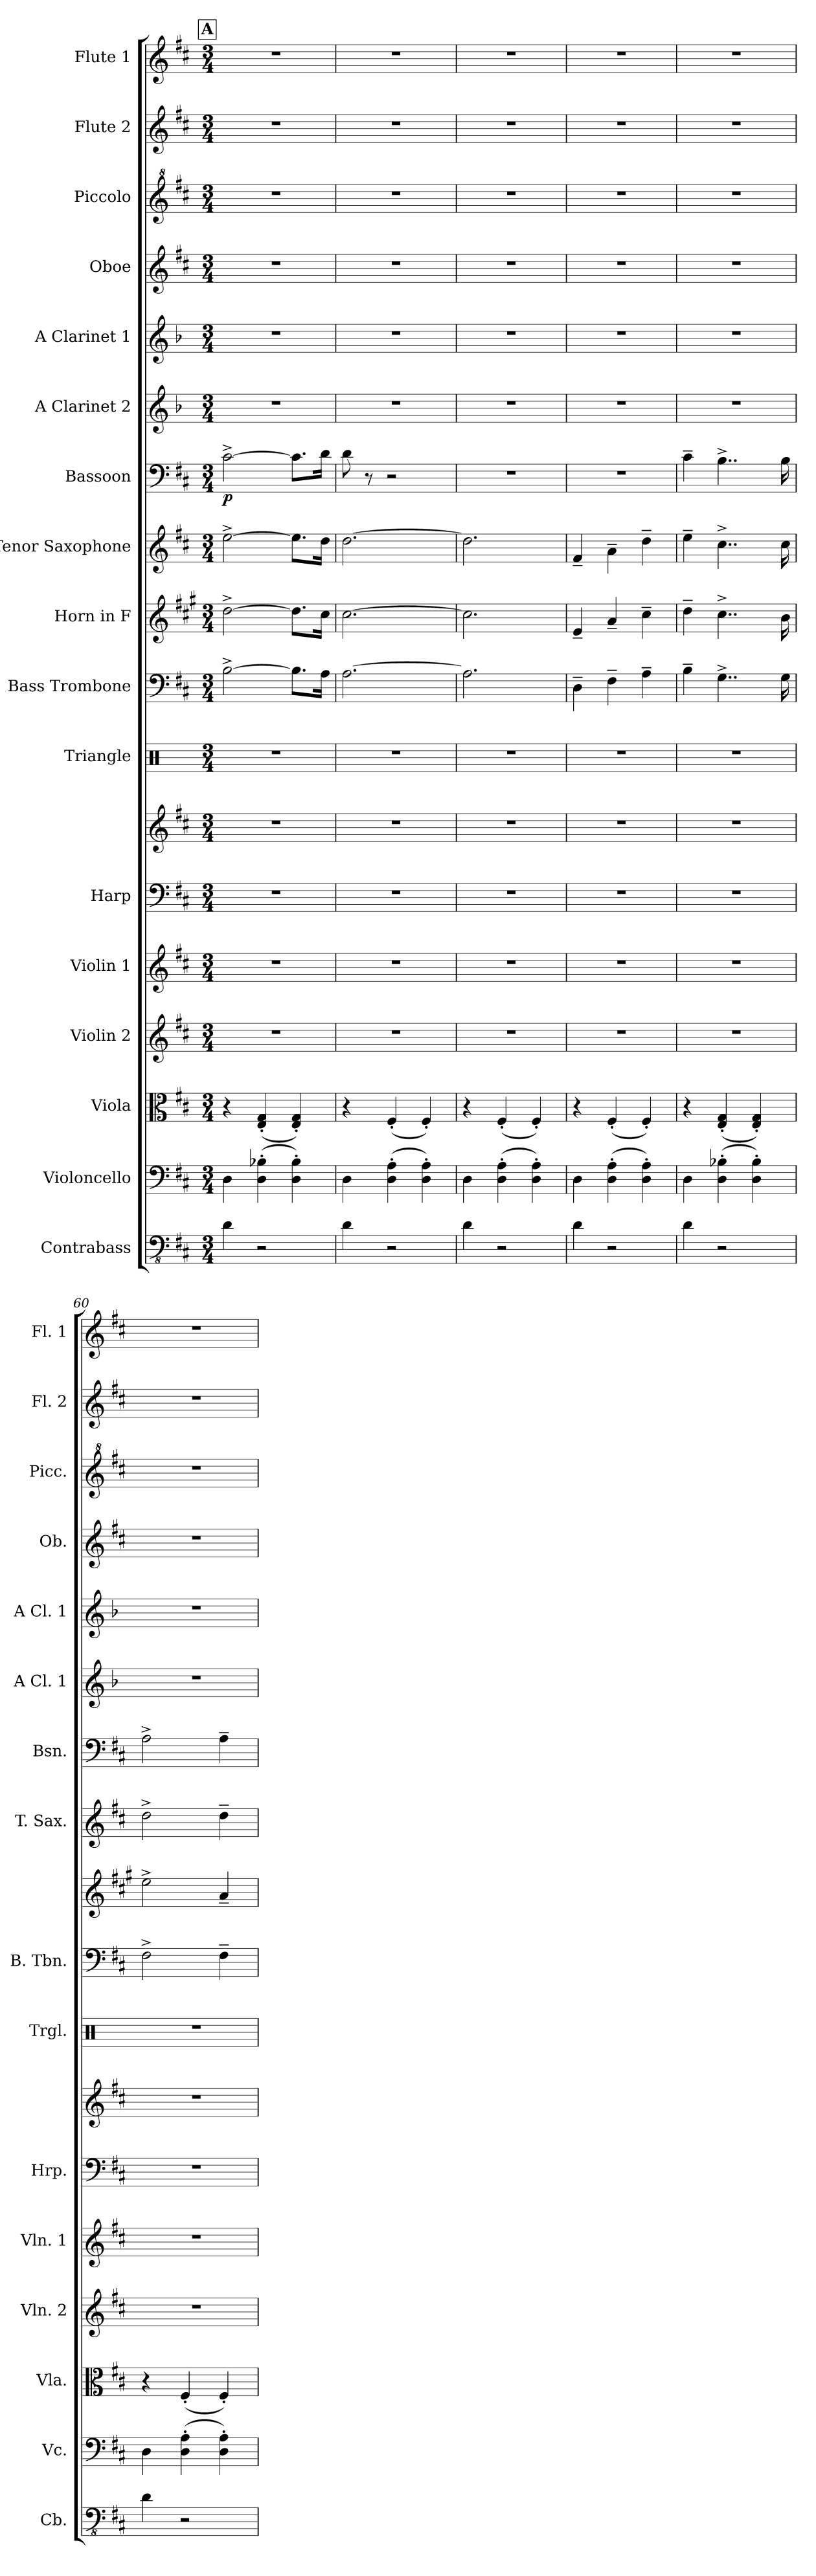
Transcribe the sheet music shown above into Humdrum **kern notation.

**kern	**kern	**kern	**kern	**kern	**kern	**kern	**kern	**kern	**kern	**kern	**kern	**dynam	**kern	**kern	**kern	**kern	**kern	**kern
*part17	*part16	*part15	*part14	*part13	*part12	*part12	*part11	*part10	*part9	*part8	*part7	*part7	*part6	*part5	*part4	*part3	*part2	*part1
*staff18	*staff17	*staff16	*staff15	*staff14	*staff13	*staff12	*staff11	*staff10	*staff9	*staff8	*staff7	*staff7	*staff6	*staff5	*staff4	*staff3	*staff2	*staff1
*I"Contrabass	*I"Violoncello	*I"Viola	*I"Violin 2	*I"Violin 1	*I"Harp	*	*I"Triangle	*I"Bass Trombone	*I"Horn in F	*I"Tenor Saxophone	*I"Bassoon	*	*I"A Clarinet 2	*I"A Clarinet 1	*I"Oboe	*I"Piccolo	*I"Flute 2	*I"Flute 1
*I'Cb.	*I'Vc.	*I'Vla.	*I'Vln. 2	*I'Vln. 1	*I'Hrp.	*	*I'Trgl.	*I'B. Tbn.	*	*I'T. Sax.	*I'Bsn.	*	*I'A Cl. 1	*I'A Cl. 1	*I'Ob.	*I'Picc.	*I'Fl. 2	*I'Fl. 1
*clefFv4	*clefF4	*clefC3	*clefG2	*clefG2	*clefF4	*clefG2	*clefX	*clefF4	*clefG2	*clefG2	*clefF4	*	*clefG2	*clefG2	*clefG2	*clefG^2	*clefG2	*clefG2
*ITrd7c12	*	*	*	*	*	*	*	*	*ITrd4c7	*ITrd8c14	*	*	*ITrd2c3	*ITrd2c3	*	*ITrd-7c-12	*	*
*k[f#c#]	*k[f#c#]	*k[f#c#]	*k[f#c#]	*k[f#c#]	*k[f#c#]	*k[f#c#]	*k[]	*k[f#c#]	*k[f#c#]	*k[f#c#]	*k[f#c#]	*	*k[f#c#]	*k[f#c#]	*k[f#c#]	*k[f#c#]	*k[f#c#]	*k[f#c#]
*M3/4	*M3/4	*M3/4	*M3/4	*M3/4	*M3/4	*M3/4	*M3/4	*M3/4	*M3/4	*M3/4	*M3/4	*	*M3/4	*M3/4	*M3/4	*M3/4	*M3/4	*M3/4
!!LO:REH:place=s1:a:B:fs=14:t=A
=55	=55	=55	=55	=55	=55	=55	=55	=55	=55	=55	=55	=55	=55	=55	=55	=55	=55	=55
!	!	!	!	!	!	!	!	!	!	!	!	!LO:DY:b	!	!	!	!	!	!
4DD\	4D\	4r	2.r	2.r	2.r	2.r	2.r	[2B^\	[2g^\	[2e^\	[2c#^\	p	2.r	2.r	2.r	2.r	2.r	2.r
2r	(4D\' 4B-X\'	(4E/' 4G/'	.	.	.	.	.	.	.	.	.	.	.	.	.	.	.	.
.	4D\' 4B-\')	4E/' 4G/')	.	.	.	.	.	8.B\L]	8.g\L]	8.e\L]	8.c#\L]	.	.	.	.	.	.	.
.	.	.	.	.	.	.	.	16A\Jk	16f#\Jk	16d\Jk	16d\Jk	.	.	.	.	.	.	.
=56	=56	=56	=56	=56	=56	=56	=56	=56	=56	=56	=56	=56	=56	=56	=56	=56	=56	=56
4DD\	4D\	4r	2.r	2.r	2.r	2.r	2.r	[2.A\	[2.f#\	[2.d\	8d\	.	2.r	2.r	2.r	2.r	2.r	2.r
.	.	.	.	.	.	.	.	.	.	.	8r	.	.	.	.	.	.	.
2r	(4D\' 4A\'	(4F#'/	.	.	.	.	.	.	.	.	2r	.	.	.	.	.	.	.
.	4D\' 4A\')	4F#'/)	.	.	.	.	.	.	.	.	.	.	.	.	.	.	.	.
=57	=57	=57	=57	=57	=57	=57	=57	=57	=57	=57	=57	=57	=57	=57	=57	=57	=57	=57
4DD\	4D\	4r	2.r	2.r	2.r	2.r	2.r	2.A\]	2.f#\]	2.d\]	2.r	.	2.r	2.r	2.r	2.r	2.r	2.r
2r	(4D\' 4A\'	(4F#'/	.	.	.	.	.	.	.	.	.	.	.	.	.	.	.	.
.	4D\' 4A\')	4F#'/)	.	.	.	.	.	.	.	.	.	.	.	.	.	.	.	.
=58	=58	=58	=58	=58	=58	=58	=58	=58	=58	=58	=58	=58	=58	=58	=58	=58	=58	=58
4DD\	4D\	4r	2.r	2.r	2.r	2.r	2.r	4D~\	4A~/	4F#~/	2.r	.	2.r	2.r	2.r	2.r	2.r	2.r
2r	(4D\' 4A\'	(4F#'/	.	.	.	.	.	4F#~\	4d~/	4A~\	.	.	.	.	.	.	.	.
.	4D\' 4A\')	4F#'/)	.	.	.	.	.	4A~\	4f#~\	4d~\	.	.	.	.	.	.	.	.
=59	=59	=59	=59	=59	=59	=59	=59	=59	=59	=59	=59	=59	=59	=59	=59	=59	=59	=59
4DD\	4D\	4r	2.r	2.r	2.r	2.r	2.r	4B~\	4g~\	4e~\	4c#~\	.	2.r	2.r	2.r	2.r	2.r	2.r
2r	(4D\' 4B-X\'	(4E/' 4G/'	.	.	.	.	.	4..G^\	4..f#^\	4..c#^\	4..B^\	.	.	.	.	.	.	.
.	4D\' 4B-\')	4E/' 4G/')	.	.	.	.	.	.	.	.	.	.	.	.	.	.	.	.
.	.	.	.	.	.	.	.	16G\	16e\	16c#\	16B\	.	.	.	.	.	.	.
=60	=60	=60	=60	=60	=60	=60	=60	=60	=60	=60	=60	=60	=60	=60	=60	=60	=60	=60
4DD\	4D\	4r	2.r	2.r	2.r	2.r	2.r	2F#^\	2a^\	2d^\	2A^\	.	2.r	2.r	2.r	2.r	2.r	2.r
2r	(4D\' 4A\'	(4F#'/	.	.	.	.	.	.	.	.	.	.	.	.	.	.	.	.
.	4D\' 4A\')	4F#'/)	.	.	.	.	.	4F#~\	4d~/	4d~\	4A~\	.	.	.	.	.	.	.
=	=	=	=	=	=	=	=	=	=	=	=	=	=	=	=	=	=	=
*-	*-	*-	*-	*-	*-	*-	*-	*-	*-	*-	*-	*-	*-	*-	*-	*-	*-	*-
